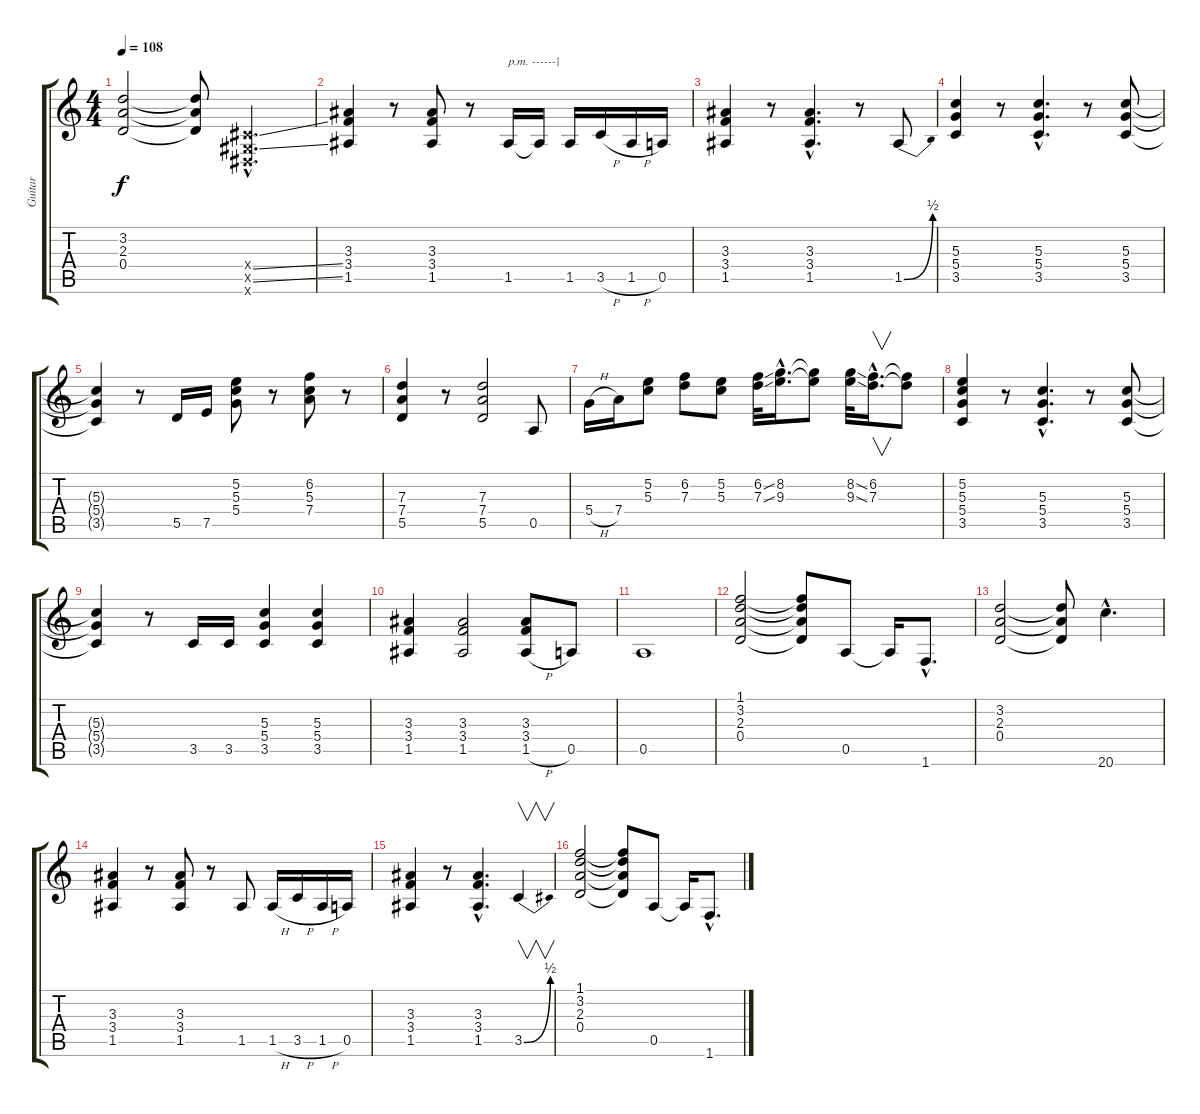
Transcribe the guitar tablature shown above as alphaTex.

\track ("Guitar" "Guitar") {instrument overdrivenguitar}
\staff {score tabs}
\tuning (E4 B3 G3 D3 A2 E2) {hide}
\ts (4 4)
\tempo 108
\clef g2
\ks c
(3.2 2.3 0.4).2{dy f} (3.2{t} 2.3{t} 0.4{t}).8 (-1.4{ss hac x} -1.5{ss hac x} -1.6{hac x}).4{d} |
(3.3 3.4 1.5).4 r.8 (3.3 3.4 1.5).8 r.8 1.5.16{txt "p.m. ------|"} 1.5{t}.16 1.5.16 3.5{h}.16 1.5{h}.16 0.5.16 |
(3.3 3.4 1.5).4 r.8 (3.3{hac} 3.4{hac} 1.5{hac}).4{d} r.8 1.5{be (bend 0 0 60 2)}.8 |
(5.3 5.4 3.5).4 r.8 (5.3{hac} 5.4{hac} 3.5{hac}).4{d} r.8 (5.3 5.4 3.5).8 |
(5.3{t} 5.4{t} 3.5{t}).4 r.8 5.5.16 7.5.16 (5.2 5.3 5.4).8 r.8 (6.2 5.3 7.4).8 r.8 |
(7.3 7.4 5.5).4 r.8 (7.3 7.4 5.5).2 0.5.8 |
5.4{h}.16 7.4.16 (5.2 5.3).8 (6.2 7.3).8 (5.2 5.3).8 (6.2{ss} 7.3{ss}).32 (8.2{hac} 9.3{hac}).16{d} (8.2{t} 9.3{t}).8 (8.2{ss} 9.3{ss}).32 (6.2{hac} 7.3{hac}).16{v d} (6.2{t} 7.3{t}).8 |
(5.2 5.3 5.4 3.5).4 r.8 (5.3{hac} 5.4{hac} 3.5{hac}).4{d} r.8 (5.3 5.4 3.5).8 |
(5.3{t} 5.4{t} 3.5{t}).4 r.8 3.5.16 3.5.16 (5.3 5.4 3.5).4 (5.3 5.4 3.5).4 |
(3.3 3.4 1.5).4 (3.3 3.4 1.5).2 (3.3 3.4 1.5{h}).8 0.5.8 |
0.5.1 |
(1.1 3.2 2.3 0.4).2 (1.1{t} 3.2{t} 2.3{t} 0.4{t}).8 0.5.8 0.5{t}.16 1.6{hac}.8{d} |
(3.2 2.3 0.4).2 (3.2{t} 2.3{t} 0.4{t}).8 20.6{hac}.4{d} |
(3.3 3.4 1.5).4 r.8 (3.3 3.4 1.5).8 r.8 1.5.8 1.5{h}.16 3.5{h}.16 1.5{h}.16 0.5.16 |
(3.3 3.4 1.5).4 r.8 (3.3{hac} 3.4{hac} 1.5{hac}).4{d} 3.5{be (bend 0 0 60 2)}.4{v} |
(1.1 3.2 2.3 0.4).2 (1.1{t} 3.2{t} 2.3{t} 0.4{t}).8 0.5.8 0.5{t}.16 1.6{hac}.8{d}
